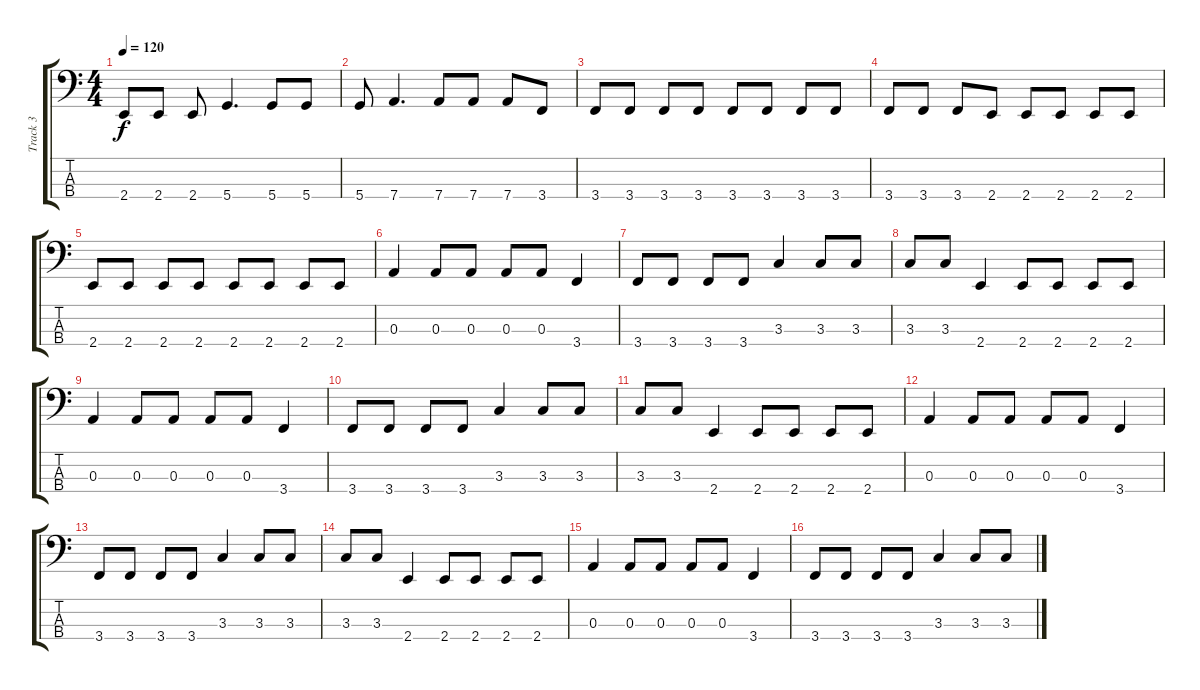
\track ("Track 3" "Track 3") {instrument electricbassfinger}
\staff {score tabs}
\tuning (G2 D2 A1 D1) {hide}
\ts (4 4)
\tempo 120
\clef f4
\ks c
2.4.8{dy f} 2.4.8 2.4.8 5.4.4{d} 5.4.8 5.4.8 |
5.4.8 7.4.4{d} 7.4.8 7.4.8 7.4.8 3.4.8 |
3.4.8 3.4.8 3.4.8 3.4.8 3.4.8 3.4.8 3.4.8 3.4.8 |
3.4.8 3.4.8 3.4.8 2.4.8 2.4.8 2.4.8 2.4.8 2.4.8 |
2.4.8 2.4.8 2.4.8 2.4.8 2.4.8 2.4.8 2.4.8 2.4.8 |
0.3.4 0.3.8 0.3.8 0.3.8 0.3.8 3.4.4 |
3.4.8 3.4.8 3.4.8 3.4.8 3.3.4 3.3.8 3.3.8 |
3.3.8 3.3.8 2.4.4 2.4.8 2.4.8 2.4.8 2.4.8 |
0.3.4 0.3.8 0.3.8 0.3.8 0.3.8 3.4.4 |
3.4.8 3.4.8 3.4.8 3.4.8 3.3.4 3.3.8 3.3.8 |
3.3.8 3.3.8 2.4.4 2.4.8 2.4.8 2.4.8 2.4.8 |
0.3.4 0.3.8 0.3.8 0.3.8 0.3.8 3.4.4 |
3.4.8 3.4.8 3.4.8 3.4.8 3.3.4 3.3.8 3.3.8 |
3.3.8 3.3.8 2.4.4 2.4.8 2.4.8 2.4.8 2.4.8 |
0.3.4 0.3.8 0.3.8 0.3.8 0.3.8 3.4.4 |
3.4.8 3.4.8 3.4.8 3.4.8 3.3.4 3.3.8 3.3.8
